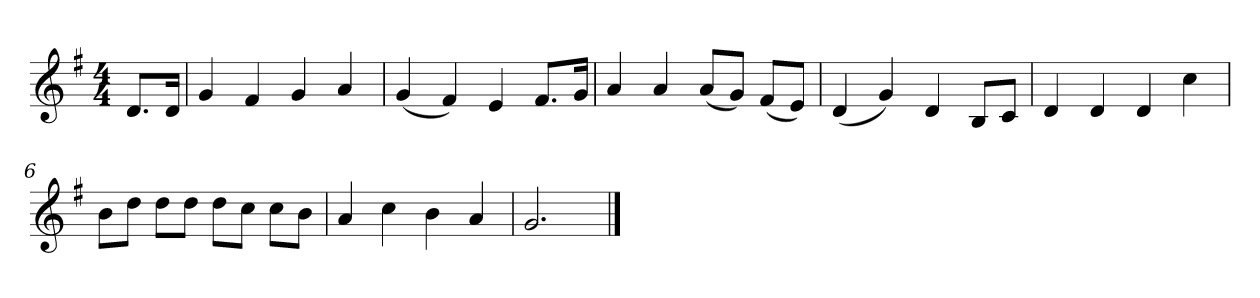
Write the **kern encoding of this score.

**kern
*part1
*staff1
*k[f#]
*M4/4
*MM120
=
8.dL
16dJk
=1
4g
4f#
4g
4a
=2
(4g
4f#)
4e
8.f#L
16gJk
=3
4a
4a
(8aL
8gJ)
(8f#L
8eJ)
=4
(4d
4g)
4d
8BL
8cJ
=5
4d
4d
4d
4cc
=6
8bL
8ddJ
8ddL
8ddJ
8ddL
8ccJ
8ccL
8bJ
=7
4a
4cc
4b
4a
=8
2.g
==
*-
